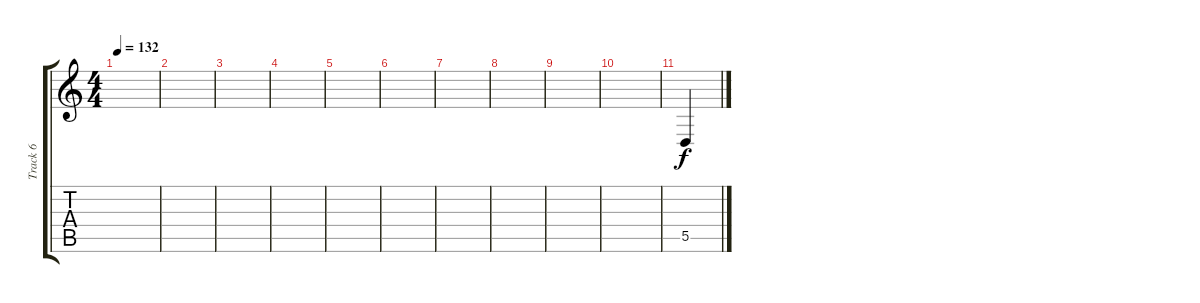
\track ("Track 6" "Track 6") {instrument tubularbells}
\staff {score tabs}
\tuning (E4 B3 G3 D3 A2 E2) {hide}
\ts (4 4)
\tempo 132
\clef g2
\ks c
|
|
|
|
|
|
|
|
|
|
5.5.4
